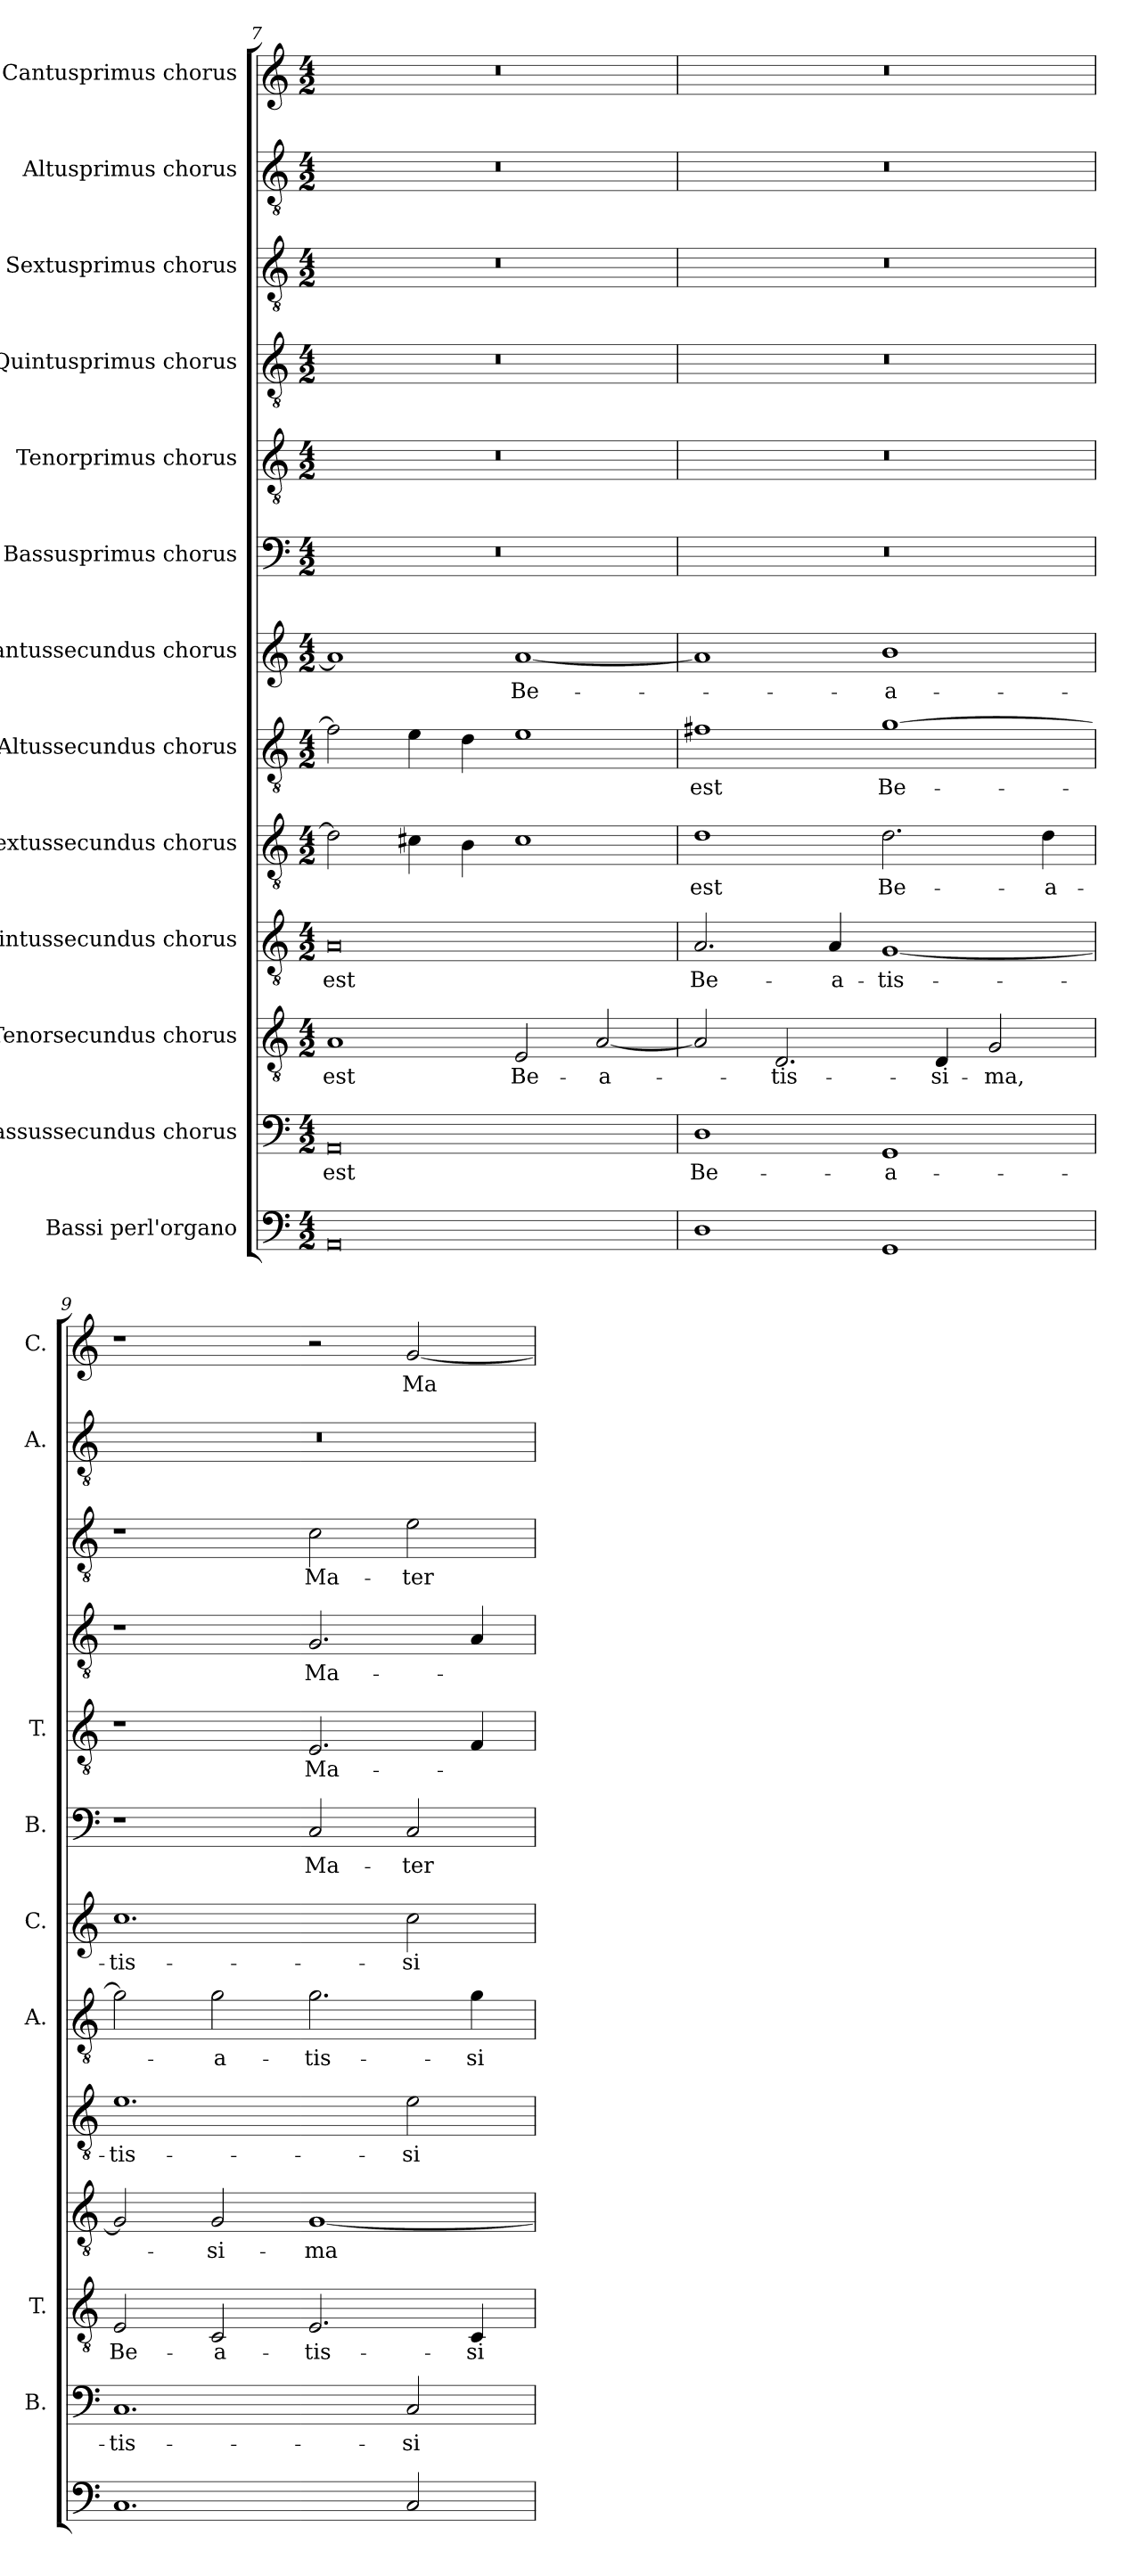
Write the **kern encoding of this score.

**kern	**kern	**text	**kern	**text	**kern	**text	**kern	**text	**kern	**text	**kern	**text	**kern	**text	**kern	**text	**kern	**text	**kern	**text	**kern	**kern	**text
*part13	*part12	*part12	*part11	*part11	*part10	*part10	*part9	*part9	*part8	*part8	*part7	*part7	*part6	*part6	*part5	*part5	*part4	*part4	*part3	*part3	*part2	*part1	*part1
*staff13	*staff12	*staff12	*staff11	*staff11	*staff10	*staff10	*staff9	*staff9	*staff8	*staff8	*staff7	*staff7	*staff6	*staff6	*staff5	*staff5	*staff4	*staff4	*staff3	*staff3	*staff2	*staff1	*staff1
*I"Bassi perl'organo	*I"Bassussecundus chorus	*	*I"Tenorsecundus chorus	*	*I"Quintussecundus chorus	*	*I"Sextussecundus chorus	*	*I"Altussecundus chorus	*	*I"Cantussecundus chorus	*	*I"Bassusprimus chorus	*	*I"Tenorprimus chorus	*	*I"Quintusprimus chorus	*	*I"Sextusprimus chorus	*	*I"Altusprimus chorus	*I"Cantusprimus chorus	*
*	*I'B.	*	*I'T.	*	*	*	*	*	*I'A.	*	*I'C.	*	*I'B.	*	*I'T.	*	*	*	*	*	*I'A.	*I'C.	*
*clefF4	*clefF4	*	*clefGv2	*	*clefGv2	*	*clefGv2	*	*clefGv2	*	*clefG2	*	*clefF4	*	*clefGv2	*	*clefGv2	*	*clefGv2	*	*clefGv2	*clefG2	*
*	*	*	*ITrd7c12	*	*ITrd7c12	*	*ITrd7c12	*	*ITrd7c12	*	*	*	*	*	*ITrd7c12	*	*ITrd7c12	*	*ITrd7c12	*	*ITrd7c12	*	*
*k[]	*k[]	*	*k[]	*	*k[]	*	*k[]	*	*k[]	*	*k[]	*	*k[]	*	*k[]	*	*k[]	*	*k[]	*	*k[]	*k[]	*
*C:	*C:	*	*C:	*	*C:	*	*C:	*	*C:	*	*C:	*	*C:	*	*C:	*	*C:	*	*C:	*	*C:	*C:	*
*M4/2	*M4/2	*	*M4/2	*	*M4/2	*	*M4/2	*	*M4/2	*	*M4/2	*	*M4/2	*	*M4/2	*	*M4/2	*	*M4/2	*	*M4/2	*M4/2	*
=7	=7	=7	=7	=7	=7	=7	=7	=7	=7	=7	=7	=7	=7	=7	=7	=7	=7	=7	=7	=7	=7	=7	=7
!	!	!LO:LY:b	!	!LO:LY:b	!	!LO:LY:b	!	!	!	!	!	!	!LO:N:vis=1	!	!LO:N:vis=1	!	!LO:N:vis=1	!	!LO:N:vis=1	!	!LO:N:vis=1	!LO:N:vis=1	!
0AA	0AA	est	1AA	est	0AA	est	2D\]	.	2F\]	.	1a]	.	0r	.	0r	.	0r	.	0r	.	0r	0r	.
.	.	.	.	.	.	.	4C#X\	.	4E\	.	.	.	.	.	.	.	.	.	.	.	.	.	.
.	.	.	.	.	.	.	4BB\	.	4D\	.	.	.	.	.	.	.	.	.	.	.	.	.	.
!	!	!	!	!LO:LY:b	!	!	!	!	!	!	!	!LO:LY:b	!	!	!	!	!	!	!	!	!	!	!
.	.	.	2EE/	Be-	.	.	1C#	.	1E	.	[<1a	Be-	.	.	.	.	.	.	.	.	.	.	.
!	!	!	!	!LO:LY:b	!	!	!	!	!	!	!	!	!	!	!	!	!	!	!	!	!	!	!
.	.	.	[<2AA/	-a-	.	.	.	.	.	.	.	.	.	.	.	.	.	.	.	.	.	.	.
=8	=8	=8	=8	=8	=8	=8	=8	=8	=8	=8	=8	=8	=8	=8	=8	=8	=8	=8	=8	=8	=8	=8	=8
!	!	!LO:LY:b	!	!	!	!LO:LY:b	!	!LO:LY:b	!	!LO:LY:b	!	!	!LO:N:vis=1	!	!LO:N:vis=1	!	!LO:N:vis=1	!	!LO:N:vis=1	!	!LO:N:vis=1	!LO:N:vis=1	!
1D	1D	Be-	2AA/]	.	2.AA/	Be-	1D	est	1F#X	est	1a]	.	0r	.	0r	.	0r	.	0r	.	0r	0r	.
!	!	!	!	!LO:LY:b	!	!	!	!	!	!	!	!	!	!	!	!	!	!	!	!	!	!	!
.	.	.	2.DD/	-tis-	.	.	.	.	.	.	.	.	.	.	.	.	.	.	.	.	.	.	.
!	!	!	!	!	!	!LO:LY:b	!	!	!	!	!	!	!	!	!	!	!	!	!	!	!	!	!
.	.	.	.	.	4AA/	-a-	.	.	.	.	.	.	.	.	.	.	.	.	.	.	.	.	.
!	!	!LO:LY:b	!	!	!	!LO:LY:b	!	!LO:LY:b	!	!LO:LY:b	!	!LO:LY:b	!	!	!	!	!	!	!	!	!	!	!
1GG	1GG	-a-	.	.	[<1GG	-tis-	2.D\	Be-	[>1G	Be-	1b	-a-	.	.	.	.	.	.	.	.	.	.	.
!	!	!	!	!LO:LY:b	!	!	!	!	!	!	!	!	!	!	!	!	!	!	!	!	!	!	!
.	.	.	4DD/	-si-	.	.	.	.	.	.	.	.	.	.	.	.	.	.	.	.	.	.	.
!	!	!	!	!LO:LY:b	!	!	!	!	!	!	!	!	!	!	!	!	!	!	!	!	!	!	!
.	.	.	2GG/	-ma,	.	.	.	.	.	.	.	.	.	.	.	.	.	.	.	.	.	.	.
!	!	!	!	!	!	!	!	!LO:LY:b	!	!	!	!	!	!	!	!	!	!	!	!	!	!	!
.	.	.	.	.	.	.	4D\	-a-	.	.	.	.	.	.	.	.	.	.	.	.	.	.	.
=9	=9	=9	=9	=9	=9	=9	=9	=9	=9	=9	=9	=9	=9	=9	=9	=9	=9	=9	=9	=9	=9	=9	=9
!	!	!LO:LY:b	!	!LO:LY:b	!	!	!	!LO:LY:b	!	!	!	!LO:LY:b	!	!	!	!	!	!	!	!	!LO:N:vis=1	!	!
1.C	1.C	-tis-	2EE/	Be-	2GG/]	.	1.E	-tis-	2G\]	.	1.cc	-tis-	1r	.	1r	.	1r	.	1r	.	0r	1r	.
!	!	!	!	!LO:LY:b	!	!LO:LY:b	!	!	!	!LO:LY:b	!	!	!	!	!	!	!	!	!	!	!	!	!
.	.	.	2CC/	-a-	2GG/	-si-	.	.	2G\	-a-	.	.	.	.	.	.	.	.	.	.	.	.	.
!	!	!	!	!LO:LY:b	!	!LO:LY:b	!	!	!	!LO:LY:b	!	!	!	!LO:LY:b	!	!LO:LY:b	!	!LO:LY:b	!	!LO:LY:b	!	!	!
.	.	.	2.EE/	-tis-	[<1GG	-ma	.	.	2.G\	-tis-	.	.	2C/	Ma-	2.EE/	Ma-	2.GG/	Ma-	2C\	Ma-	.	2r	.
!	!	!LO:LY:b	!	!	!	!	!	!LO:LY:b	!	!	!	!LO:LY:b	!	!LO:LY:b	!	!	!	!	!	!LO:LY:b	!	!	!LO:LY:b
2C/	2C/	-si-	.	.	.	.	2E\	-si-	.	.	2cc\	-si-	2C/	-ter	.	.	.	.	2E\	-ter	.	[<2g/	Ma-
!	!	!	!	!LO:LY:b	!	!	!	!	!	!LO:LY:b	!	!	!	!	!	!	!	!	!	!	!	!	!
.	.	.	4CC/	-si-	.	.	.	.	4G\	-si-	.	.	.	.	4FF/	.	4AA/	.	.	.	.	.	.
=	=	=	=	=	=	=	=	=	=	=	=	=	=	=	=	=	=	=	=	=	=	=	=
*-	*-	*-	*-	*-	*-	*-	*-	*-	*-	*-	*-	*-	*-	*-	*-	*-	*-	*-	*-	*-	*-	*-	*-
